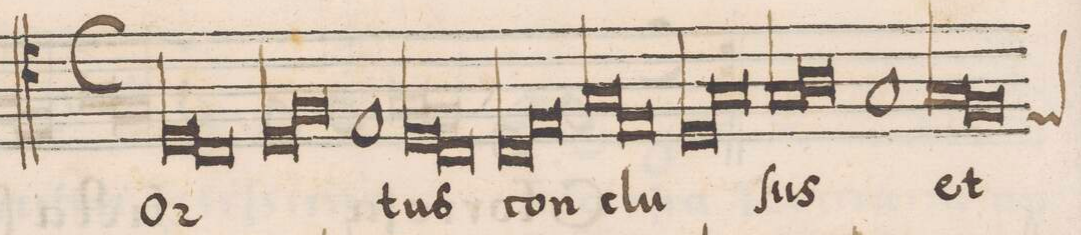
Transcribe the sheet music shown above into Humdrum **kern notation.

**kern	**text
*I"TENOR	*
*clefC4	*
*k[]	*
*met(C)	*
*M2/1	*
1D	Or-
1C	.
*Xlig	*
=2-	=2-
*lig	*
1D	.
1F	.
*Xlig	*
=3-	=3-
1E	.
*lig	*
1D	-tus
=4-	=4-
1C	.
*Xlig	*
*lig	*
1C	con-
=5-	=5-
1E	.
*Xlig	*
*lig	*
1G	-clu-
=6-	=6-
1E	.
*Xlig	*
*lig	*
1D	.
=7-	=7-
1G	.
*Xlig	*
*lig	*
1G	-ſus
=8-	=8-
1A	.
*Xlig	*
1G	.
=9-	=9-
*lig	*
1G	et
*custos:E	*
1F	.
*Xlig	*
=10-	=10-
*lig	*
*-	*-
